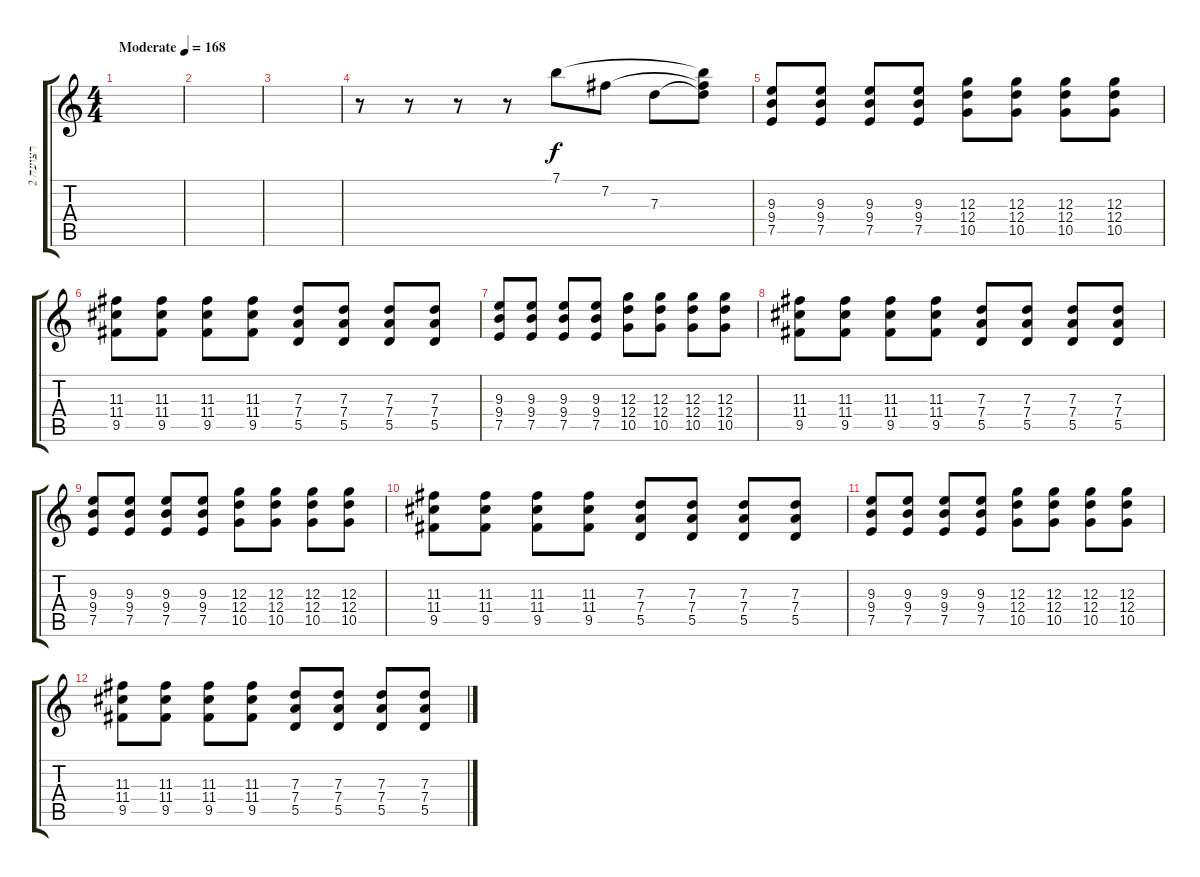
\track ("רצועה 2" "רצועה 2") {instrument acousticguitarsteel}
\staff {score tabs}
\tuning (E4 B3 G3 D3 A2 E2) {hide}
\ts (4 4)
\tempo (168 "Moderate")
\clef g2
\ks c
|
|
|
r.8 r.8 r.8 r.8 7.1.8 7.2.8 7.3.8 (7.1{t} 7.2{t} 7.3{t}).8{dy f} |
(9.3 9.4 7.5).8 (9.3 9.4 7.5).8 (9.3 9.4 7.5).8 (9.3 9.4 7.5).8 (12.3 12.4 10.5).8 (12.3 12.4 10.5).8 (12.3 12.4 10.5).8 (12.3 12.4 10.5).8 |
(11.3 11.4 9.5).8 (11.3 11.4 9.5).8 (11.3 11.4 9.5).8 (11.3 11.4 9.5).8 (7.3 7.4 5.5).8 (7.3 7.4 5.5).8 (7.3 7.4 5.5).8 (7.3 7.4 5.5).8 |
(9.3 9.4 7.5).8 (9.3 9.4 7.5).8 (9.3 9.4 7.5).8 (9.3 9.4 7.5).8 (12.3 12.4 10.5).8 (12.3 12.4 10.5).8 (12.3 12.4 10.5).8 (12.3 12.4 10.5).8 |
(11.3 11.4 9.5).8 (11.3 11.4 9.5).8 (11.3 11.4 9.5).8 (11.3 11.4 9.5).8 (7.3 7.4 5.5).8 (7.3 7.4 5.5).8 (7.3 7.4 5.5).8 (7.3 7.4 5.5).8 |
(9.3 9.4 7.5).8 (9.3 9.4 7.5).8 (9.3 9.4 7.5).8 (9.3 9.4 7.5).8 (12.3 12.4 10.5).8 (12.3 12.4 10.5).8 (12.3 12.4 10.5).8 (12.3 12.4 10.5).8 |
(11.3 11.4 9.5).8 (11.3 11.4 9.5).8 (11.3 11.4 9.5).8 (11.3 11.4 9.5).8 (7.3 7.4 5.5).8 (7.3 7.4 5.5).8 (7.3 7.4 5.5).8 (7.3 7.4 5.5).8 |
(9.3 9.4 7.5).8 (9.3 9.4 7.5).8 (9.3 9.4 7.5).8 (9.3 9.4 7.5).8 (12.3 12.4 10.5).8 (12.3 12.4 10.5).8 (12.3 12.4 10.5).8 (12.3 12.4 10.5).8 |
(11.3 11.4 9.5).8 (11.3 11.4 9.5).8 (11.3 11.4 9.5).8 (11.3 11.4 9.5).8 (7.3 7.4 5.5).8 (7.3 7.4 5.5).8 (7.3 7.4 5.5).8 (7.3 7.4 5.5).8
